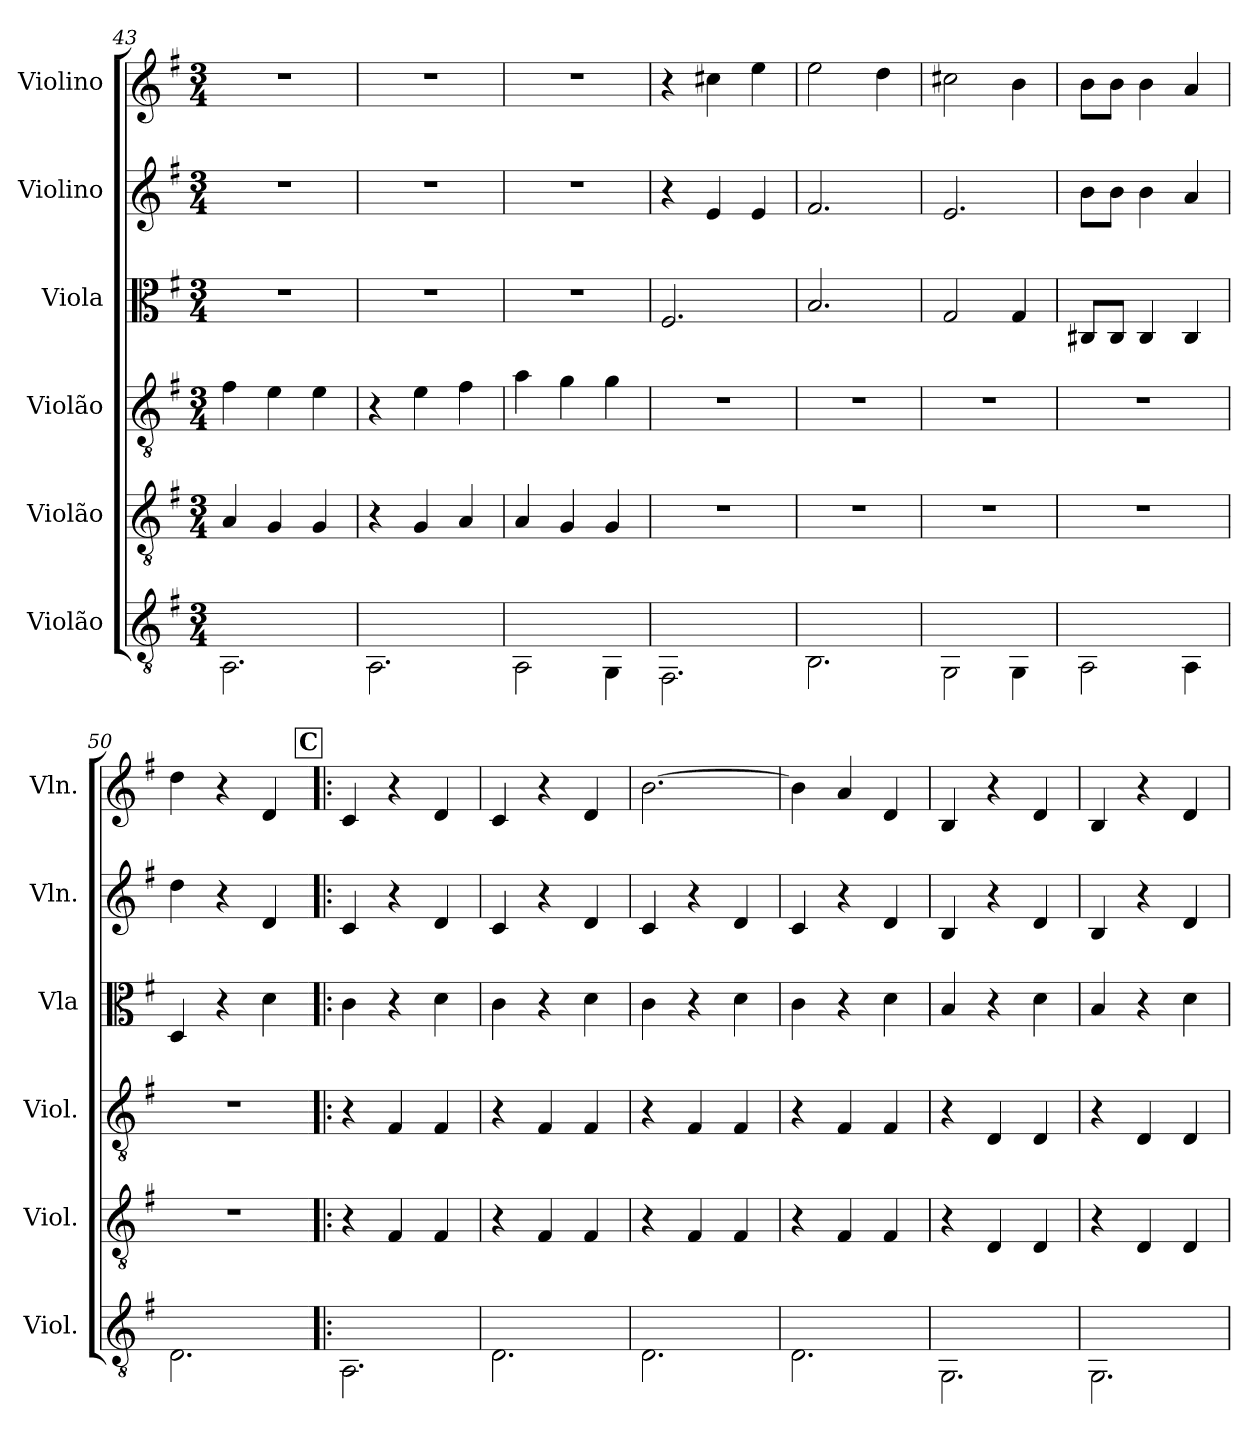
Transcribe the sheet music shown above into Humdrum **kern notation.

**kern	**kern	**kern	**kern	**kern	**kern
*part6	*part5	*part4	*part3	*part2	*part1
*staff6	*staff5	*staff4	*staff3	*staff2	*staff1
*I"Violão	*I"Violão	*I"Violão	*I"Viola	*I"Violino	*I"Violino
*I'Viol.	*I'Viol.	*I'Viol.	*I'Vla	*I'Vln.	*I'Vln.
*clefGv2	*clefGv2	*clefGv2	*clefC3	*clefG2	*clefG2
*k[f#]	*k[f#]	*k[f#]	*k[f#]	*k[f#]	*k[f#]
*M3/4	*M3/4	*M3/4	*M3/4	*M3/4	*M3/4
=43	=43	=43	=43	=43	=43
2.AA\	4A/	4f#\	2.r	2.r	2.r
.	4G/	4e\	.	.	.
.	4G/	4e\	.	.	.
=44	=44	=44	=44	=44	=44
2.AA\	4r	4r	2.r	2.r	2.r
.	4G/	4e\	.	.	.
.	4A/	4f#\	.	.	.
=45	=45	=45	=45	=45	=45
2AA\	4A/	4a\	2.r	2.r	2.r
.	4G/	4g\	.	.	.
4GG\	4G/	4g\	.	.	.
=46	=46	=46	=46	=46	=46
2.FF#\	2.r	2.r	2.F#/	4r	4r
.	.	.	.	4e/	4cc#X\
.	.	.	.	4e/	4ee\
=47	=47	=47	=47	=47	=47
2.BB\	2.r	2.r	2.B/	2.f#/	2ee\
.	.	.	.	.	4dd\
=48	=48	=48	=48	=48	=48
2GG\	2.r	2.r	2G/	2.e/	2cc#X\
4GG\	.	.	4G/	.	4b\
=49	=49	=49	=49	=49	=49
2AA\	2.r	2.r	8C#X/L	8b\L	8b\L
.	.	.	8C#/J	8b\J	8b\J
.	.	.	4C#/	4b\	4b\
4AA\	.	.	4C#/	4a/	4a/
=50	=50	=50	=50	=50	=50
2.D\	2.r	2.r	4D/	4dd\	4dd\
.	.	.	4r	4r	4r
.	.	.	4d\	4d/	4d/
!!LO:PB:g=z
!!LO:REH:place=s1:a:B:fs=14:t=C
=51!|:	=51!|:	=51!|:	=51!|:	=51!|:	=51!|:
2.AA\	4r	4r	4c\	4c/	4c/
.	4F#/	4F#/	4r	4r	4r
.	4F#/	4F#/	4d\	4d/	4d/
=52	=52	=52	=52	=52	=52
2.D\	4r	4r	4c\	4c/	4c/
.	4F#/	4F#/	4r	4r	4r
.	4F#/	4F#/	4d\	4d/	4d/
=53	=53	=53	=53	=53	=53
2.D\	4r	4r	4c\	4c/	[2.b\
.	4F#/	4F#/	4r	4r	.
.	4F#/	4F#/	4d\	4d/	.
=54	=54	=54	=54	=54	=54
2.D\	4r	4r	4c\	4c/	4b\]
.	4F#/	4F#/	4r	4r	4a/
.	4F#/	4F#/	4d\	4d/	4d/
=55	=55	=55	=55	=55	=55
2.GG\	4r	4r	4B/	4B/	4B/
.	4D/	4D/	4r	4r	4r
.	4D/	4D/	4d\	4d/	4d/
=56	=56	=56	=56	=56	=56
2.GG\	4r	4r	4B/	4B/	4B/
.	4D/	4D/	4r	4r	4r
.	4D/	4D/	4d\	4d/	4d/
=	=	=	=	=	=
*-	*-	*-	*-	*-	*-
